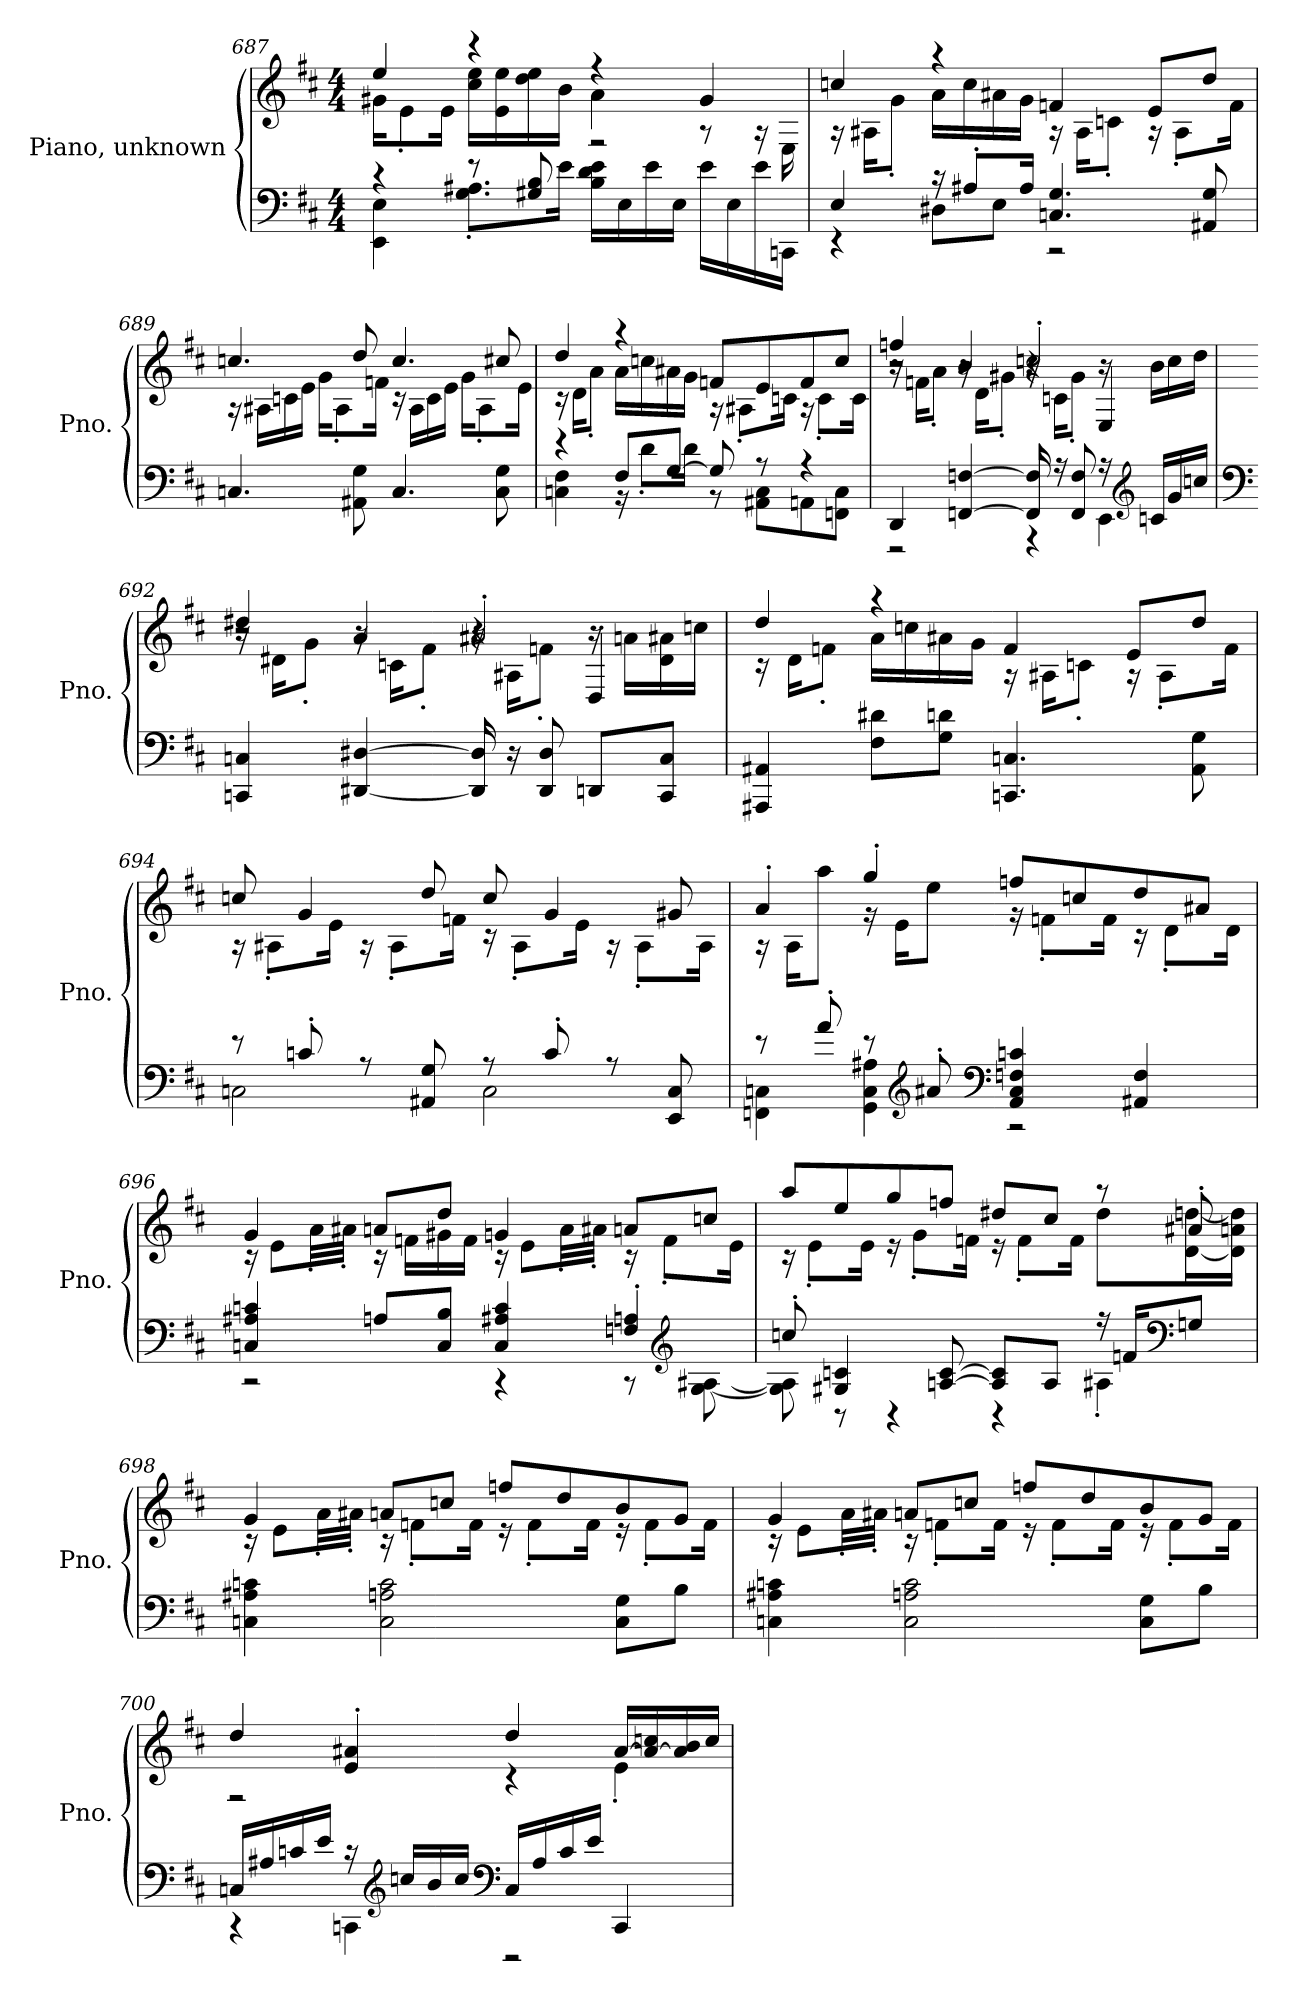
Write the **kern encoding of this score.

**kern	**kern
*part1	*part1
*staff2	*staff1
*I"Piano, unknown	*
*I'Pno.	*
!!LO:LB:g=z
*clefF4	*clefG2
*k[f#c#]	*k[f#c#]
*M4/4	*M4/4
=687	=687
*^	*^
4r	4EE\ 4E\	4ee/	16g#X\KL
.	.	.	8e'\
.	.	.	16e\Jk
8r	8.G\' 8.A#X\'L	4r	16cc#\ 16ee\LL
.	.	.	16e\ 16ee\
8G#X/ 8B/	.	.	16dd\ 16ee\
.	16e\Jk	.	16b\JJ
2r	16B\ 16d\ 16e\LL	4r	4a\
.	16E\	.	.
.	16e\	.	.
.	16E\JJ	.	.
.	16e\LL	4g#/	8r
.	16E\	.	.
.	16e\	.	16r
.	16CCn\JJ	.	16E\
=688	=688	=688	=688
4E/	4r	4ccn/	16r
.	.	.	16A#X\KL
.	.	.	8g'\J
16r	8D#X\L	4r	16a\LL
8A#X'/L	.	.	16cc\
.	8E\J	.	16a#X\
16A#/Jk	.	.	16g\JJ
4.Cn/ 4.G/	2r	4fn/	16r
.	.	.	16A#\KL
.	.	.	8cn'\J
.	.	8e/L	16r
.	.	.	8A#'\L
8AA#X/ 8G/	.	8dd/J	.
.	.	.	16f\Jk
*v	*v	*	*
!!LO:LB:g=z	!!
=689	=689	=689
4.Cn/	4.ccn/	16r
.	.	16A#X\LL
.	.	16cn\
.	.	16e\JJ
.	.	16g\KL
.	.	8A#'\
8AA#X\ 8G\	8dd/	.
.	.	16fn\Jk
4.C/	4.cc/	16r
.	.	16A#\LL
.	.	16c\
.	.	16e\JJ
.	.	16g\KL
.	.	8A#'\
8C\ 8G\	8cc#X/	.
.	.	16e\Jk
=690	=690	=690
*^	*	*
4r	4Cn\ 4F#\	4dd/	16r
.	.	.	16d\KL
.	.	.	8a'\J
8F#/L	16r	4r	16a\LL
.	8d'\L	.	16ccn\
[8G/J	.	.	16a#X\
.	16d\Jk	.	16g\JJ
8G/]	8r	8fn/L	16r
.	.	.	8A#X'\L
8r	8AA#X\ 8C\L	8e/	.
.	.	.	16cn\Jk
4r	8AAn\	8f/	16r
.	.	.	8c'\L
.	8FFn\ 8C\J	8cc/J	.
.	.	.	16c\Jk
!!LO:PB:g=z
=691	=691	=691	=691
*	*	*	*^
4DD/	2r	4ffn/	16r	2r
.	.	.	16fn\KL	.
.	.	.	8a'\J	.
[4FFn/ [4Fn/	.	4b/	16r	.
.	.	.	16d\KL	.
.	.	.	8g#X'\J	.
16FF/] 16F/]	4r	2ccn'/	16r	4r
16r	.	.	16cn\KL	.
8FF/ 8F/	.	.	8g#'\J	.
16r	4EE\	.	16r	4E/
*clefG2	*	*	*	*
16cn/LL	.	.	16b\LL	.
16g/	.	.	16cc\	.
16ccn/JJ	.	.	16dd\JJ	.
*v	*v	*	*	*
=692	=692	=692	=692
*clefF4	*	*	*
4CCn/ 4Cn/	4dd#X/	16r	2r
.	.	16d#X\KL	.
.	.	8g'\J	.
[4DD#X/ [4D#X/	4a/	16r	.
.	.	16cn\KL	.
.	.	8f#'\J	.
16DD#/] 16D#/]	2a#X'/	16r	4r
16r	.	16A#X\KL	.
8DD#/ 8D#/	.	8fn'\J	.
8DDn/L	.	16r	4D'/
.	.	16an\LL	.
8CC/ 8C/J	.	16d#\ 16a#X\	.
.	.	16ccn\JJ	.
*	*	*v	*v
!!LO:LB:g=z
=693	=693	=693
4AAA#X/ 4AA#X/	4dd/	16r
.	.	16d\KL
.	.	8fn'\J
8F#\ 8d#X\L	4r	16a\LL
.	.	16ccn\
8G\ 8dn\J	.	16a#X\
.	.	16g\JJ
4.CCn/ 4.Cn/	4f/	16r
.	.	16A#X\KL
.	.	8cn'\J
.	8e/L	16r
.	.	8A#'\L
8AA#\ 8G\	8dd/J	.
.	.	16f\Jk
=694	=694	=694
*^	*	*
8r	2Cn\	8ccn/	16r
.	.	.	8A#X'\L
8cn'/	.	4g/	.
.	.	.	16e\Jk
8r	.	.	16r
.	.	.	8A#'\L
8AA#X/ 8G/	.	8dd/	.
.	.	.	16fn\Jk
8r	2C\	8cc/	16r
.	.	.	8A#'\L
8c'/	.	4g/	.
.	.	.	16e\Jk
8r	.	.	16r
.	.	.	8A#'\L
8EE/ 8C/	.	8g#X/	.
.	.	.	16A#\Jk
!!LO:LB:g=z	!!
=695	=695	=695	=695
8r	4FFn\ 4Cn\	4a'/	16r
.	.	.	16A\KL
8a'/	.	.	8aa\J
8r	4GG\ 4C\ 4A#X\	4gg'/	16r
.	.	.	16e\KL
*clefG2	*	*	*
8a#X'/	.	.	8ee\J
*clefF4	*	*	*
4AA/ 4C/ 4Fn/ 4cn/	2r	8ffn/L	16r
.	.	.	8fn'\L
.	.	8ccn/	.
.	.	.	16f\Jk
4AA#X/ 4F/	.	8dd/	16r
.	.	.	8d'\L
.	.	8a#X/J	.
.	.	.	16d\Jk
!!LO:LB:g=z	!!
=696	=696	=696	=696
4Cn/ 4A#X/ 4cn/	2r	4g/	16r
.	.	.	8e\L
.	.	.	32a'\LL
.	.	.	32a#X'\JJJ
8An/L	.	8an/L	16r
.	.	.	16fn\LL
8C/ 8B/J	.	8dd/J	16g#X\
.	.	.	16f\JJ
4C/ 4A#X/ 4c/	4r	4gn/	16r
.	.	.	8e\L
.	.	.	32a'\LL
.	.	.	32a#X'\JJJ
4Fn/' 4An/'	8r	8an/L	16r
.	.	.	8f'\L
*clefG2	*	*	*
.	[8G\ [8A#X\	8ccn/J	.
.	.	.	16e\Jk
!!LO:LB:g=z	!!
=697	=697	=697	=697
8ccn'/	8G\] 8A#\]	8aa/L	16r
.	.	.	8e'\L
4G#X/ 4cn/	8r	8ee/	.
.	.	.	16e\Jk
.	4r	8gg/	16r
.	.	.	8g'\L
[8An/ [8c/	.	8ffn/J	.
.	.	.	16fn\Jk
8A/] 8c/]L	4r	8dd#X/L	16r
.	.	.	8f'\L
8A/J	.	8cc#/J	.
.	.	.	16f\Jk
16r	4A#X'\	8r	8dd#\L
16fn/KL	.	.	.
*clefF4	*	*	*
8Gn/J	.	8a#X'/	[16d\ [16ddn\L
.	.	.	16d\] 16an\ 16dd\]JJ
*v	*v	*	*
=698	=698	=698
4Cn\ 4A#X\ 4cn\	4g/	16r
.	.	8e\L
.	.	32a'\LL
.	.	32a#X'\JJJ
2C\ 2An\ 2c\	8an/L	16r
.	.	8fn'\L
.	8ccn/J	.
.	.	16f\Jk
.	8ffn/L	16r
.	.	8f'\L
.	8dd/	.
.	.	16f\Jk
8C\ 8G\L	8b/	16r
.	.	8f'\L
8B\J	8g/J	.
.	.	16f\Jk
!!LO:LB:g=z	!!
=699	=699	=699
4Cn\ 4A#X\ 4cn\	4g/	16r
.	.	8e\L
.	.	32a'\LL
.	.	32a#X'\JJJ
2C\ 2An\ 2c\	8an/L	16r
.	.	8fn'\L
.	8ccn/J	.
.	.	16f\Jk
.	8ffn/L	16r
.	.	8f'\L
.	8dd/	.
.	.	16f\Jk
8C\ 8G\L	8b/	16r
.	.	8f'\L
8B\J	8g/J	.
.	.	16f\Jk
!!LO:PB:g=z	!!
=700	=700	=700
*^	*	*
16Cn/LL	4r	4dd/	2r
16A#X/	.	.	.
16cn/	.	.	.
16e/JJ	.	.	.
16r	4CCn\	4e/' 4a#X/'	.
*clefG2	*	*	*
16ccn/LL	.	.	.
16b/	.	.	.
16cc/JJ	.	.	.
*clefF4	*	*	*
16C/LL	2r	4dd/	4r
16A#/	.	.	.
16c/	.	.	.
16e/JJ	.	.	.
4CC/	.	[16a#/LL	4e'\
.	.	16a#/_ 16ccn/	.
.	.	16a#/] 16b/	.
.	.	16cc/JJ	.
*v	*v	*	*
*	*v	*v
=	=
*-	*-
